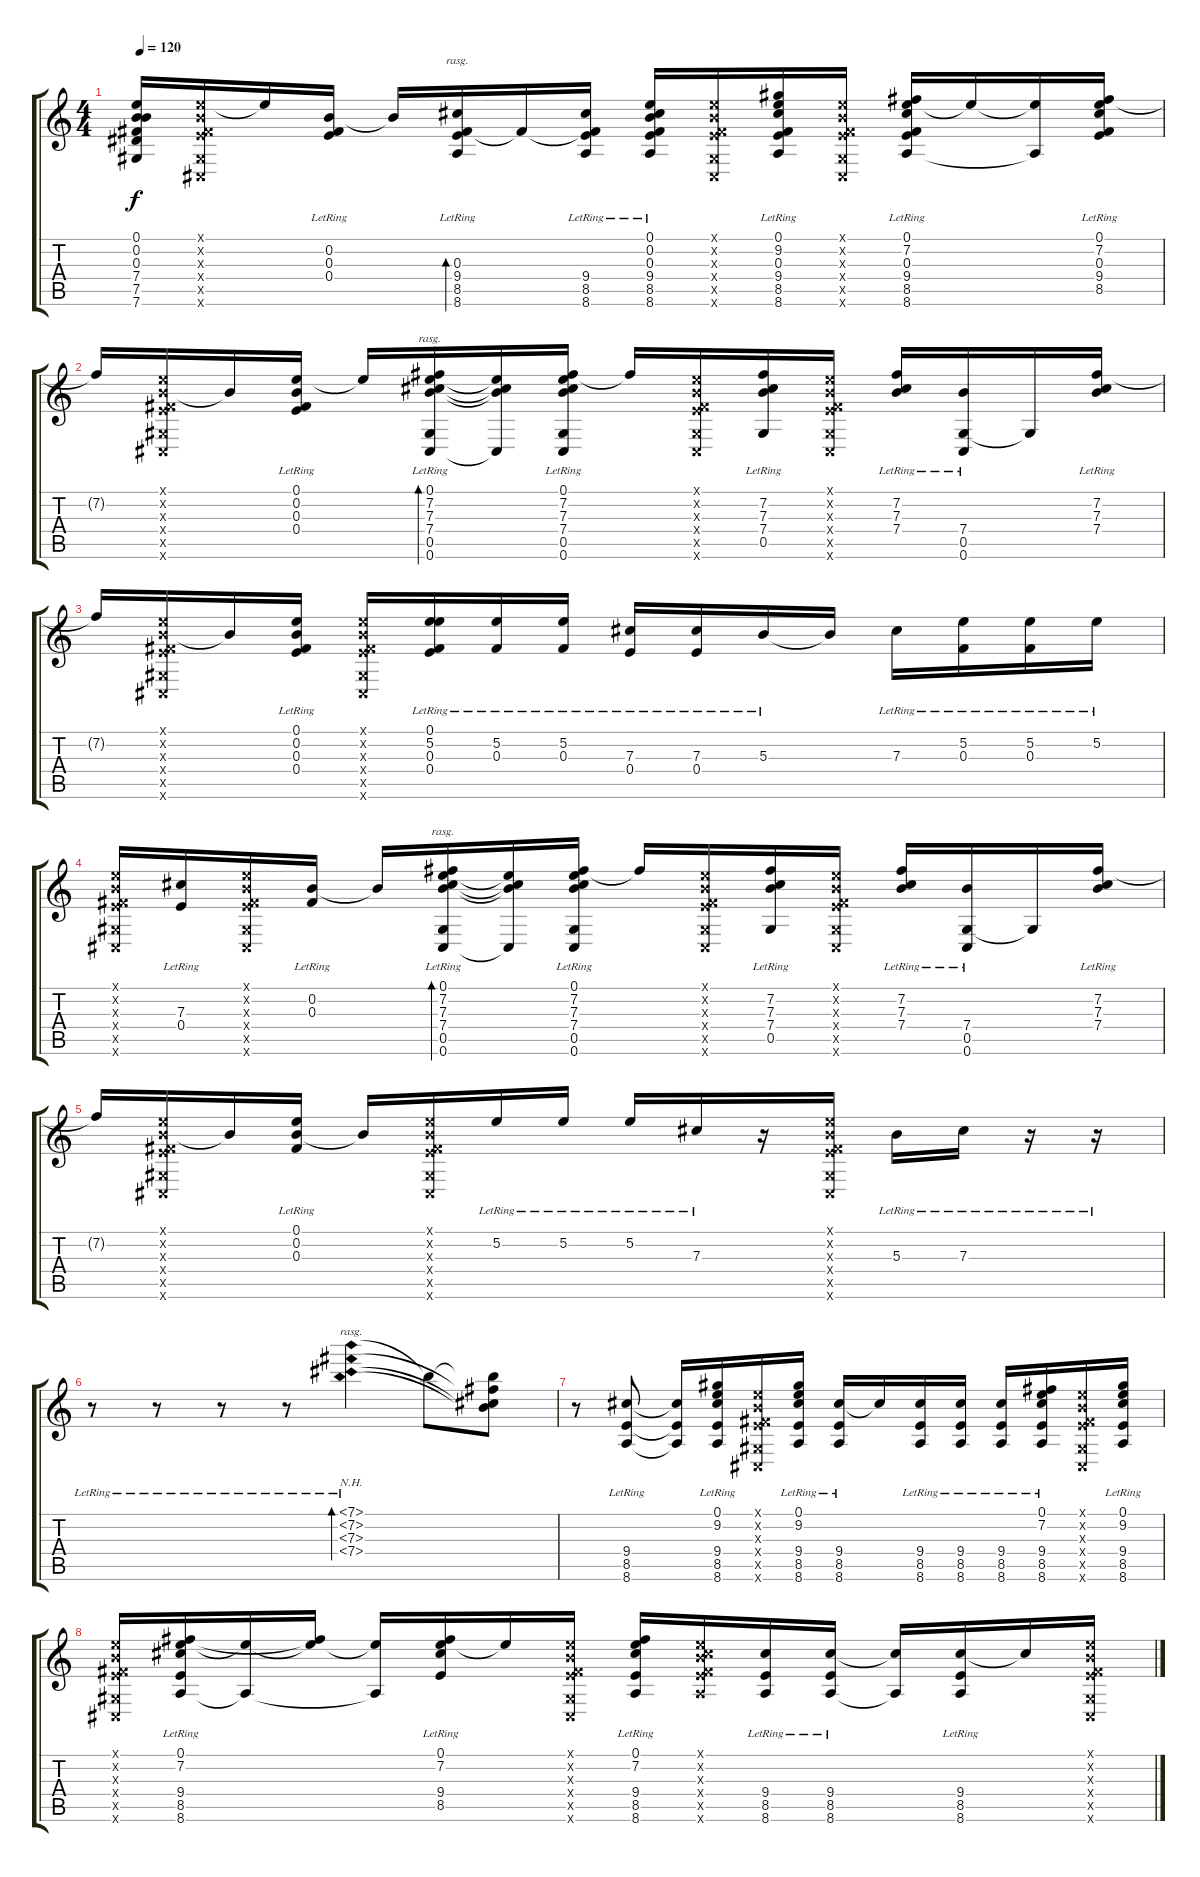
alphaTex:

\track "" {instrument acousticguitarsteel}
\staff {score tabs}
\tuning (E4 B3 Gb3 E3 Ab2 Db2) {hide}
\ts (4 4)
\tempo 120
\clef g2
\ks c
(0.1{t} 0.2{t} 0.3{t} 7.4{t} 7.5{t} 7.6{t}).16{dy f} (0.1{x} 0.2{x} 0.3{x} 0.4{x} 0.5{x} 0.6{x}).16 0.1{t}.16 (0.2{lr} 0.3{lr} 0.4{lr}).16 0.2{t}.16 (0.3{lr} 9.4{lr} 8.5{lr} 8.6{lr}).16{bd 60 rasg ii} 0.3{t}.16 (0.3{t} 9.4{lr} 8.5{lr} 8.6{lr}).16 (0.1{lr} 0.2{lr} 0.3{lr} 9.4{lr} 8.5{lr} 8.6{lr}).16 (0.1{x} 0.2{x} 0.3{x} 0.4{x} 0.5{x} 0.6{x}).16 (0.1{lr} 9.2{lr} 0.3{lr} 9.4{lr} 8.5{lr} 8.6{lr}).16 (0.1{x} 0.2{x} 0.3{x} 0.4{x} 0.5{x} 0.6{x}).16 (0.1{lr} 7.2{lr} 0.3{lr} 9.4{lr} 8.5{lr} 8.6{lr}).16 0.1{t}.16 (0.1{t} 8.6{t}).16 (0.1{lr} 7.2{lr} 0.3{lr} 9.4{lr} 8.5{lr}).16 |
7.2{t}.16 (0.1{x} 0.2{x} 0.3{x} 0.4{x} 0.5{x} 0.6{x}).16 0.2{t}.16 (0.1{lr} 0.2{lr} 0.3{lr} 0.4{lr}).16 0.1{t}.16 (0.1{lr} 7.2{lr} 7.3{lr} 7.4{lr} 0.5{lr} 0.6{lr}).16{bd 60 rasg ii} (0.1{t} 7.3{t} 7.4{t} 0.6{t}).16 (0.1{lr} 7.2{lr} 7.3{lr} 7.4{lr} 0.5{lr} 0.6{lr}).16 7.2{t}.16 (0.1{x} 0.2{x} 0.3{x} 0.4{x} 0.5{x} 0.6{x}).16 (7.2{lr} 7.3{lr} 7.4{lr} 0.5{lr}).16 (0.1{x} 0.2{x} 0.3{x} 0.4{x} 0.5{x} 0.6{x}).16 (7.2{lr} 7.3{lr} 7.4{lr}).16 (7.4{lr} 0.5{lr} 0.6{lr}).16 0.5{t}.16 (7.2{lr} 7.3{lr} 7.4{lr}).16 |
7.2{t}.16 (0.1{x} 0.2{x} 0.3{x} 0.4{x} 0.5{x} 0.6{x}).16 0.2{t}.16 (0.1{lr} 0.2{lr} 0.3{lr} 0.4{lr}).16 (0.1{x} 0.2{x} 0.3{x} 0.4{x} 0.5{x} 0.6{x}).16 (0.1{lr} 5.2{lr} 0.3{lr} 0.4{lr}).16 (5.2{lr} 0.3{lr}).16 (5.2{lr} 0.3{lr}).16 (7.3{lr} 0.4{lr}).16 (7.3{lr} 0.4{lr}).16 5.3{lr}.16 5.3{t}.16 7.3{lr}.16 (5.2{lr} 0.3{lr}).16 (5.2{lr} 0.3{lr}).16 5.2{lr}.16 |
(0.1{x} 0.2{x} 0.3{x} 0.4{x} 0.5{x} 0.6{x}).16 (7.3{lr} 0.4{lr}).16 (0.1{x} 0.2{x} 0.3{x} 0.4{x} 0.5{x} 0.6{x}).16 (0.2{lr} 0.3{lr}).16 0.2{t}.16 (0.1{lr} 7.2{lr} 7.3{lr} 7.4{lr} 0.5{lr} 0.6{lr}).16{bd 60 rasg ii} (0.1{t} 7.3{t} 7.4{t} 0.6{t}).16 (0.1{lr} 7.2{lr} 7.3{lr} 7.4{lr} 0.5{lr} 0.6{lr}).16 7.2{t}.16 (0.1{x} 0.2{x} 0.3{x} 0.4{x} 0.5{x} 0.6{x}).16 (7.2{lr} 7.3{lr} 7.4{lr} 0.5{lr}).16 (0.1{x} 0.2{x} 0.3{x} 0.4{x} 0.5{x} 0.6{x}).16 (7.2{lr} 7.3{lr} 7.4{lr}).16 (7.4{lr} 0.5{lr} 0.6{lr}).16 0.5{t}.16 (7.2{lr} 7.3{lr} 7.4{lr}).16 |
7.2{t}.16 (0.1{x} 0.2{x} 0.3{x} 0.4{x} 0.5{x} 0.6{x}).16 0.2{t}.16 (0.1{lr} 0.2{lr} 0.3{lr}).16 0.2{t}.16 (0.1{x} 0.2{x} 0.3{x} 0.4{x} 0.5{x} 0.6{x}).16 5.2{lr}.16 5.2{lr}.16 5.2{lr}.16 7.3{lr}.16 r.16 (0.1{x} 0.2{x} 0.3{x} 0.4{x} 0.5{x} 0.6{x}).16 5.3{lr}.16 7.3{lr}.16 r.16 r.16 |
r.8 r.8 r.8 r.8 (7.1{nh lr} 7.2{nh lr} 7.3{nh lr} 7.4{nh lr}).4{bd 60 rasg ii} 7.1{t}.8 (7.1{t} 7.2{t} 7.3{t} 7.4{t}).8 |
r.8 (9.4{lr} 8.5{lr} 8.6{lr}).8 (9.4{t} 8.5{t} 8.6{t}).16 (0.1{lr} 9.2{lr} 9.4{lr} 8.5{lr} 8.6{lr}).16 (0.1{x} 0.2{x} 0.3{x} 0.4{x} 0.5{x} 0.6{x}).16 (0.1{lr} 9.2{lr} 9.4{lr} 8.5{lr} 8.6{lr}).16 (9.4{lr} 8.5{lr} 8.6{lr}).16 9.4{t}.16 (9.4{lr} 8.5{lr} 8.6{lr}).16 (9.4{lr} 8.5{lr} 8.6{lr}).16 (9.4{lr} 8.5{lr} 8.6{lr}).16 (0.1{lr} 7.2{lr} 9.4{lr} 8.5{lr} 8.6{lr}).16 (0.1{x} 0.2{x} 0.3{x} 0.4{x} 0.5{x} 0.6{x}).16 (0.1{lr} 9.2{lr} 9.4{lr} 8.5{lr} 8.6{lr}).16 |
(0.1{x} 0.2{x} 0.3{x} 0.4{x} 0.5{x} 0.6{x}).16 (0.1{lr} 7.2{lr} 9.4{lr} 8.5{lr} 8.6{lr}).16 (0.1{t} 8.6{t}).16 (0.1{t} 7.2{t}).16 (0.1{t} 8.6{t}).16 (0.1{lr} 7.2{lr} 9.4{lr} 8.5{lr}).16 0.1{t}.16 (0.1{x} 0.2{x} 0.3{x} 0.4{x} 0.5{x} 0.6{x}).16 (0.1{lr} 7.2{lr} 9.4{lr} 8.5{lr} 8.6{lr}).16 (0.1{x} 0.2{x} 0.3{x} 9.4{x} 8.5{x} 8.6{x}).16 (9.4{lr} 8.5{lr} 8.6{lr}).16 (9.4{lr} 8.5{lr} 8.6{lr}).16 (9.4{t} 8.6{t}).16 (9.4{lr} 8.5{lr} 8.6{lr}).16 9.4{t}.16 (0.1{x} 0.2{x} 0.3{x} 0.4{x} 0.5{x} 0.6{x}).16
